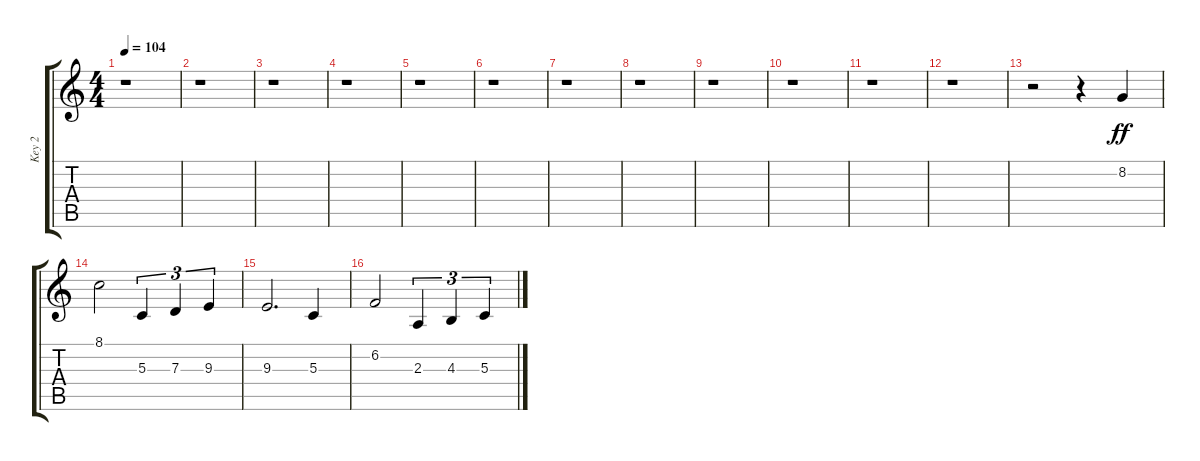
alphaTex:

\track ("Key 2" "Key 2") {instrument fx4atmosphere}
\staff {score tabs}
\tuning (E4 B3 G3 D3 A2 E2) {hide}
\ts (4 4)
\tempo 104
\clef g2
\ks c
r.1{dy ff} |
r.1 |
r.1 |
r.1 |
r.1 |
r.1 |
r.1 |
r.1 |
r.1 |
r.1 |
r.1 |
r.1 |
r.2 r.4 8.2.4 |
8.1.2 5.3.4{tu (3 2)} 7.3.4{tu (3 2)} 9.3.4{tu (3 2)} |
9.3.2{d} 5.3.4 |
6.2.2 2.3.4{tu (3 2)} 4.3.4{tu (3 2)} 5.3.4{tu (3 2)}
